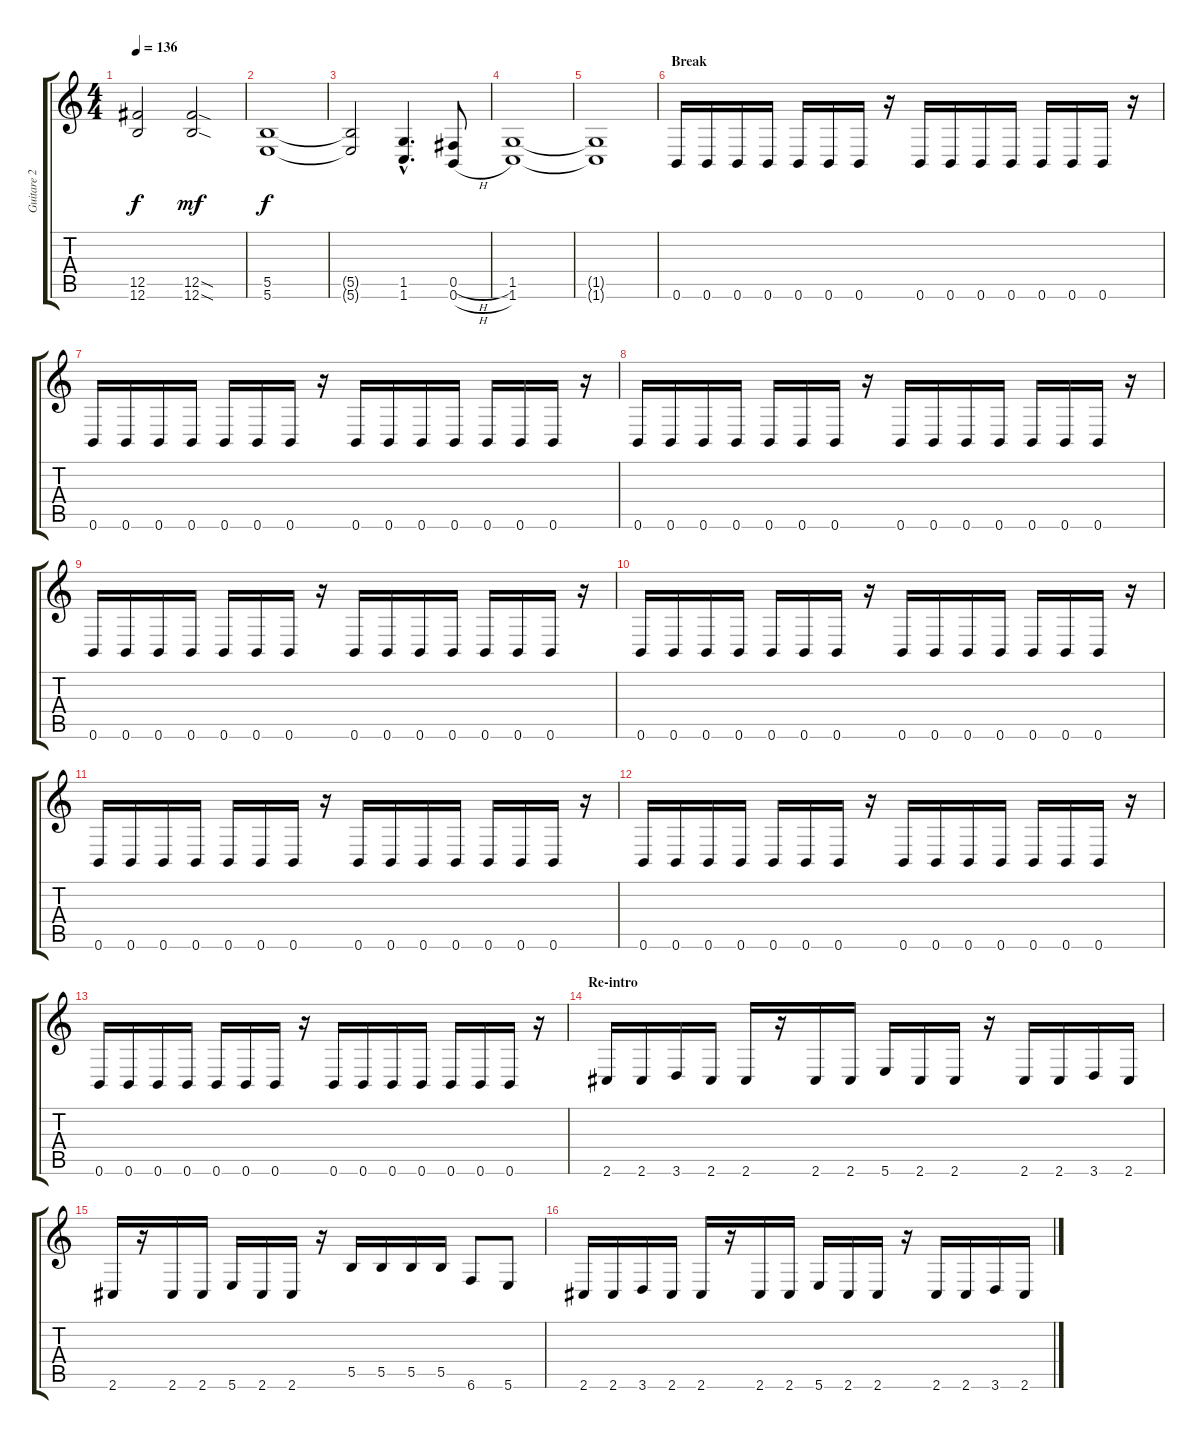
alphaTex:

\track ("Guitare 2" "Guitare 2") {instrument distortionguitar}
\staff {score tabs}
\tuning (Db4 Ab3 E3 B2 Gb2 B1) {hide}
\ts (4 4)
\tempo 136
\clef g2
\ks c
(12.5{t} 12.6{t}).2{dy f} (12.5{sod} 12.6{sod}).2{dy mf} |
(5.5 5.6).1{dy f} |
(5.5{t} 5.6{t}).2 (1.5{hac} 1.6{hac}).4{d} (0.5{h} 0.6{h}).8 |
(1.5 1.6).1 |
(1.5{t} 1.6{t}).1 |
\section ("" "Break")
0.6.16 0.6.16 0.6.16 0.6.16 0.6.16 0.6.16 0.6.16 r.16 0.6.16 0.6.16 0.6.16 0.6.16 0.6.16 0.6.16 0.6.16 r.16 |
0.6.16 0.6.16 0.6.16 0.6.16 0.6.16 0.6.16 0.6.16 r.16 0.6.16 0.6.16 0.6.16 0.6.16 0.6.16 0.6.16 0.6.16 r.16 |
0.6.16 0.6.16 0.6.16 0.6.16 0.6.16 0.6.16 0.6.16 r.16 0.6.16 0.6.16 0.6.16 0.6.16 0.6.16 0.6.16 0.6.16 r.16 |
0.6.16 0.6.16 0.6.16 0.6.16 0.6.16 0.6.16 0.6.16 r.16 0.6.16 0.6.16 0.6.16 0.6.16 0.6.16 0.6.16 0.6.16 r.16 |
0.6.16 0.6.16 0.6.16 0.6.16 0.6.16 0.6.16 0.6.16 r.16 0.6.16 0.6.16 0.6.16 0.6.16 0.6.16 0.6.16 0.6.16 r.16 |
0.6.16 0.6.16 0.6.16 0.6.16 0.6.16 0.6.16 0.6.16 r.16 0.6.16 0.6.16 0.6.16 0.6.16 0.6.16 0.6.16 0.6.16 r.16 |
0.6.16 0.6.16 0.6.16 0.6.16 0.6.16 0.6.16 0.6.16 r.16 0.6.16 0.6.16 0.6.16 0.6.16 0.6.16 0.6.16 0.6.16 r.16 |
0.6.16 0.6.16 0.6.16 0.6.16 0.6.16 0.6.16 0.6.16 r.16 0.6.16 0.6.16 0.6.16 0.6.16 0.6.16 0.6.16 0.6.16 r.16 |
\section ("" "Re-intro")
2.6.16 2.6.16 3.6.16 2.6.16 2.6.16 r.16 2.6.16 2.6.16 5.6.16 2.6.16 2.6.16 r.16 2.6.16 2.6.16 3.6.16 2.6.16 |
2.6.16 r.16 2.6.16 2.6.16 5.6.16 2.6.16 2.6.16 r.16 5.5.16 5.5.16 5.5.16 5.5.16 6.6.8 5.6.8 |
2.6.16 2.6.16 3.6.16 2.6.16 2.6.16 r.16 2.6.16 2.6.16 5.6.16 2.6.16 2.6.16 r.16 2.6.16 2.6.16 3.6.16 2.6.16
